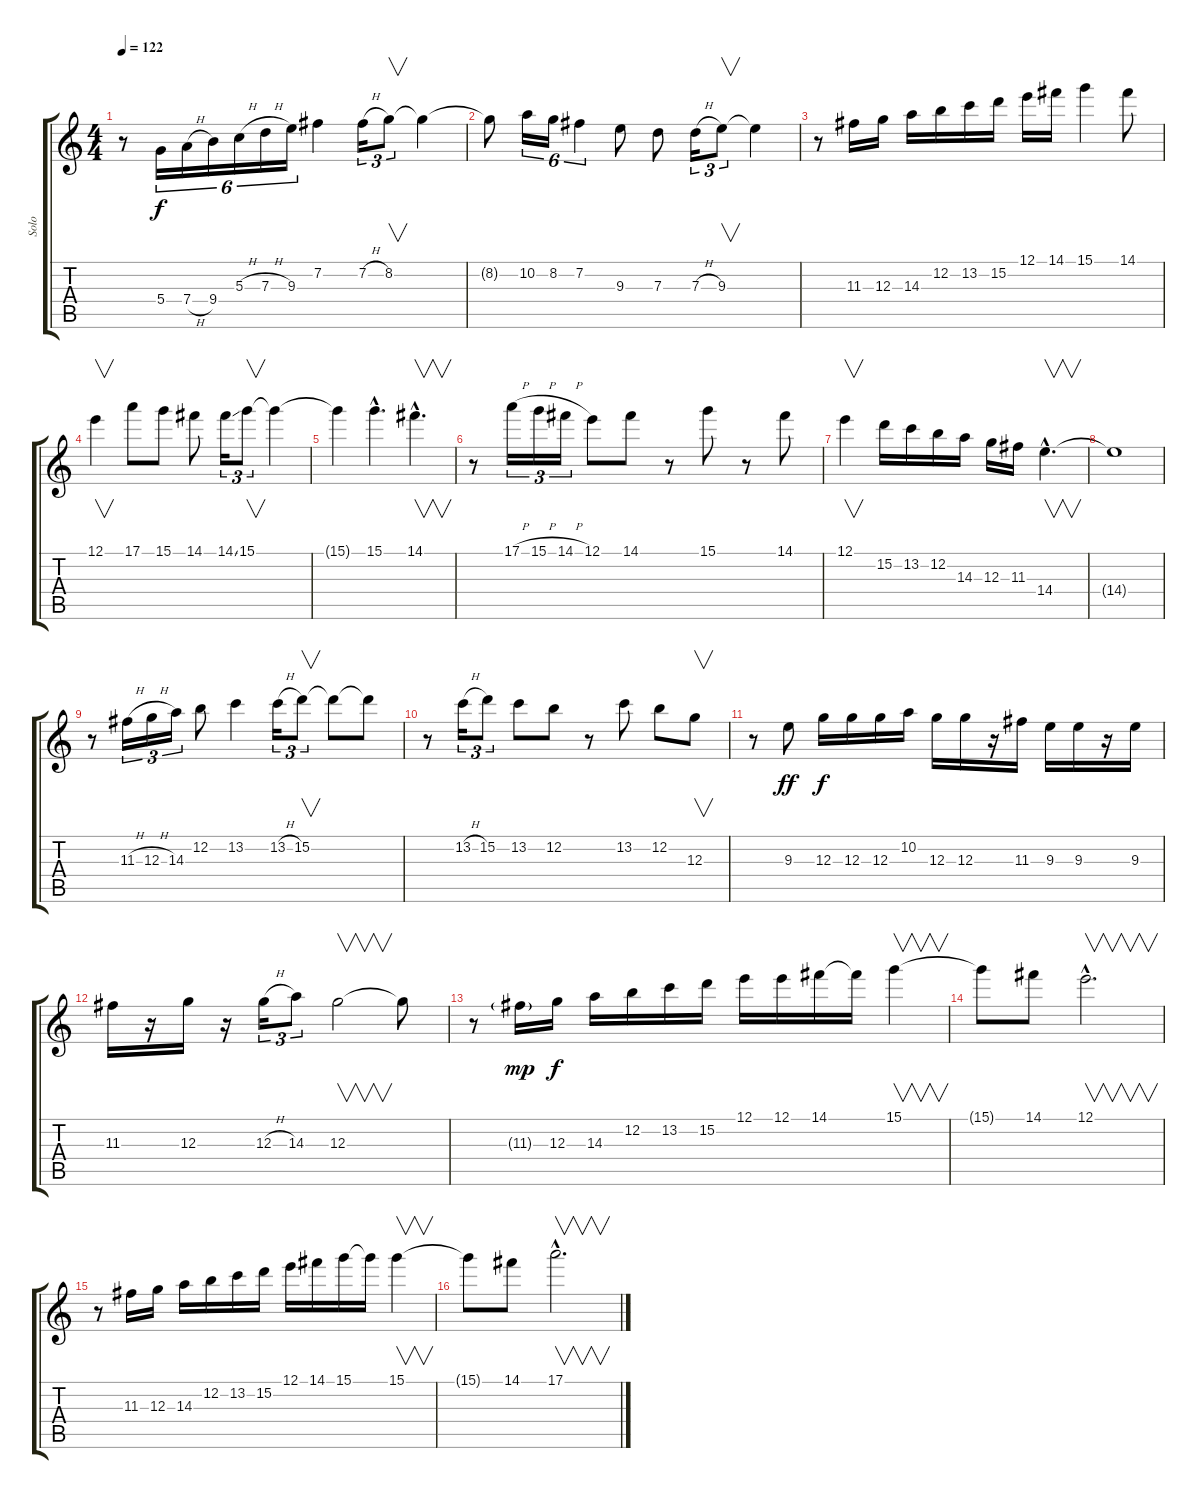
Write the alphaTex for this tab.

\track ("Solo" "Solo") {instrument distortionguitar}
\staff {score tabs}
\tuning (E4 B3 G3 D3 A2 E2) {hide}
\ts (4 4)
\tempo 122
\clef g2
\ks c
r.8{dy f} 5.4.16{tu (6 4)} 7.4{h}.16{tu (6 4)} 9.4.16{tu (6 4)} 5.3{h}.16{tu (6 4)} 7.3{h}.16{tu (6 4)} 9.3.16{tu (6 4)} 7.2.4 7.2{h}.16{tu (3 2)} 8.2.8{v tu (3 2)} 8.2{t}.4 |
8.2{t}.8 10.2.16{tu (6 4)} 8.2.16{tu (6 4)} 7.2.4{tu (6 4)} 9.3.8 7.3.8 7.3{h}.16{tu (3 2)} 9.3.8{v tu (3 2)} 9.3{t}.4 |
r.8 11.3.16 12.3.16 14.3.16 12.2.16 13.2.16 15.2.16 12.1.16 14.1.16 15.1.4 14.1.8 |
12.1.4{v} 17.1.8 15.1.8 14.1.8 14.1{ss}.16{tu (3 2)} 15.1.8{v tu (3 2)} 15.1{t}.4 |
15.1{t}.4 15.1{hac}.4{d} 14.1{hac}.4{v d} |
r.8 17.1{h}.16{tu (3 2)} 15.1{h}.16{tu (3 2)} 14.1{h}.16{tu (3 2)} 12.1.8 14.1.8 r.8 15.1.8 r.8 14.1.8 |
12.1.4{v} 15.2.16 13.2.16 12.2.16 14.3.16 12.3.16 11.3.16 14.4{hac}.4{v d} |
14.4{t}.1 |
r.8 11.3{h}.16{tu (3 2)} 12.3{h}.16{tu (3 2)} 14.3.16{tu (3 2)} 12.2.8 13.2.4 13.2{h}.16{tu (3 2)} 15.2.8{v tu (3 2)} 15.2{t}.8 15.2{t}.8 |
r.8 13.2{h}.16{tu (3 2)} 15.2.8{tu (3 2)} 13.2.8 12.2.8 r.8 13.2.8 12.2.8 12.3.8{v} |
r.8 9.3.8{dy ff} 12.3.16{dy f} 12.3.16 12.3.16 10.2.16 12.3.16 12.3.16 r.16 11.3.16 9.3.16 9.3.16 r.16 9.3.16 |
11.3.16 r.16 12.3.16 r.16 12.3{h}.16{tu (3 2)} 14.3.8{tu (3 2)} 12.3.2{v} 12.3{t}.8 |
r.8 11.3{g}.16{dy mp} 12.3.16{dy f} 14.3.16 12.2.16 13.2.16 15.2.16 12.1.16 12.1.16 14.1.16 14.1{t}.16 15.1.4{v} |
15.1{t}.8 14.1.8 12.1{hac}.2{v d} |
r.8 11.3.16 12.3.16 14.3.16 12.2.16 13.2.16 15.2.16 12.1.16 14.1.16 15.1.16 15.1{t}.16 15.1.4{v} |
15.1{t}.8 14.1.8 17.1{hac}.2{v d}
